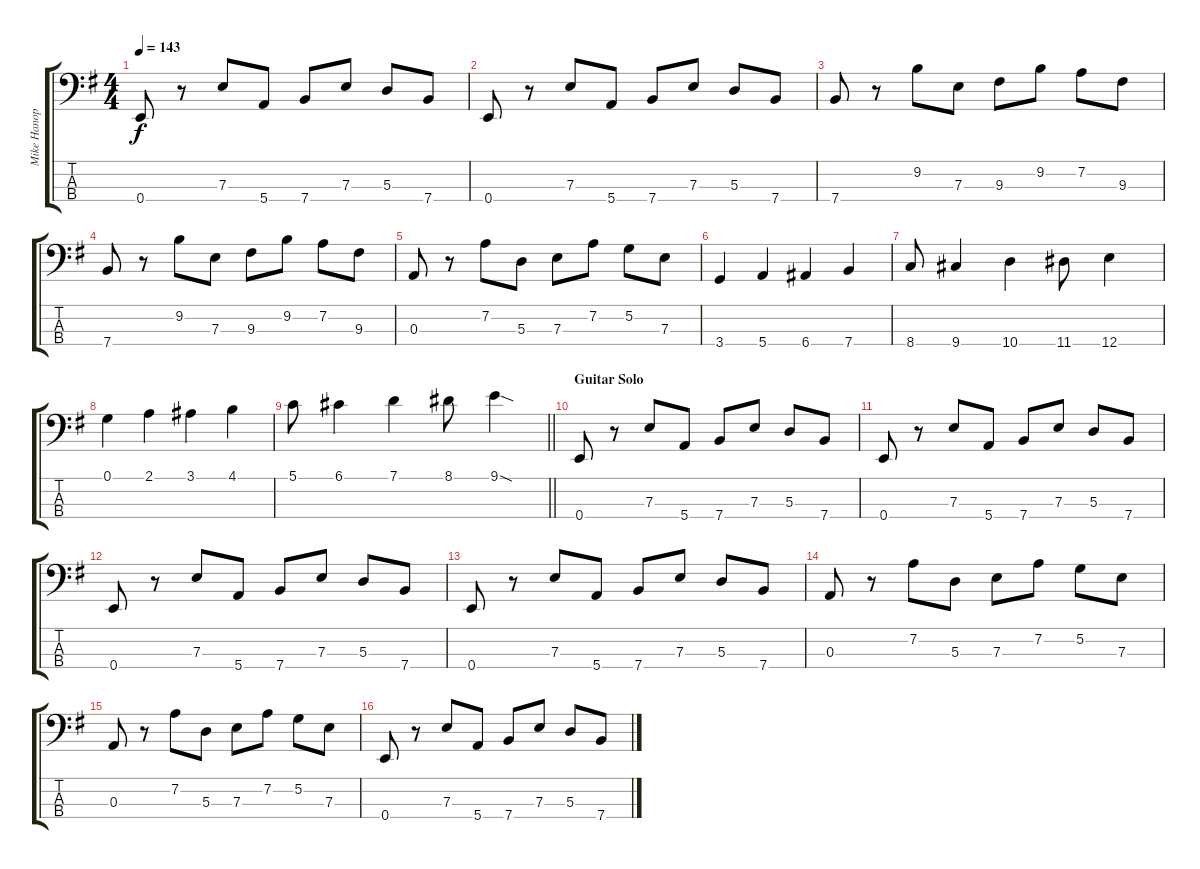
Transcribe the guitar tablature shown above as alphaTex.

\track ("Mike Hanopol" "Mike Hanop") {instrument electricbassfinger}
\staff {score tabs}
\tuning (G2 D2 A1 E1) {hide}
\ts (4 4)
\tempo 143
\clef f4
\ks g
0.4.8{dy f} r.8 7.3.8 5.4.8 7.4.8 7.3.8 5.3.8 7.4.8 |
0.4.8 r.8 7.3.8 5.4.8 7.4.8 7.3.8 5.3.8 7.4.8 |
7.4.8 r.8 9.2.8 7.3.8 9.3.8 9.2.8 7.2.8 9.3.8 |
7.4.8 r.8 9.2.8 7.3.8 9.3.8 9.2.8 7.2.8 9.3.8 |
0.3.8 r.8 7.2.8 5.3.8 7.3.8 7.2.8 5.2.8 7.3.8 |
3.4.4 5.4.4 6.4.4 7.4.4 |
8.4.8 9.4.4 10.4.4 11.4.8 12.4.4 |
0.1.4 2.1.4 3.1.4 4.1.4 |
\barLineRight lightlight
5.1.8 6.1.4 7.1.4 8.1.8 9.1{sod}.4 |
\section ("" "Guitar Solo")
0.4.8 r.8 7.3.8 5.4.8 7.4.8 7.3.8 5.3.8 7.4.8 |
0.4.8 r.8 7.3.8 5.4.8 7.4.8 7.3.8 5.3.8 7.4.8 |
0.4.8 r.8 7.3.8 5.4.8 7.4.8 7.3.8 5.3.8 7.4.8 |
0.4.8 r.8 7.3.8 5.4.8 7.4.8 7.3.8 5.3.8 7.4.8 |
0.3.8 r.8 7.2.8 5.3.8 7.3.8 7.2.8 5.2.8 7.3.8 |
0.3.8 r.8 7.2.8 5.3.8 7.3.8 7.2.8 5.2.8 7.3.8 |
0.4.8 r.8 7.3.8 5.4.8 7.4.8 7.3.8 5.3.8 7.4.8
